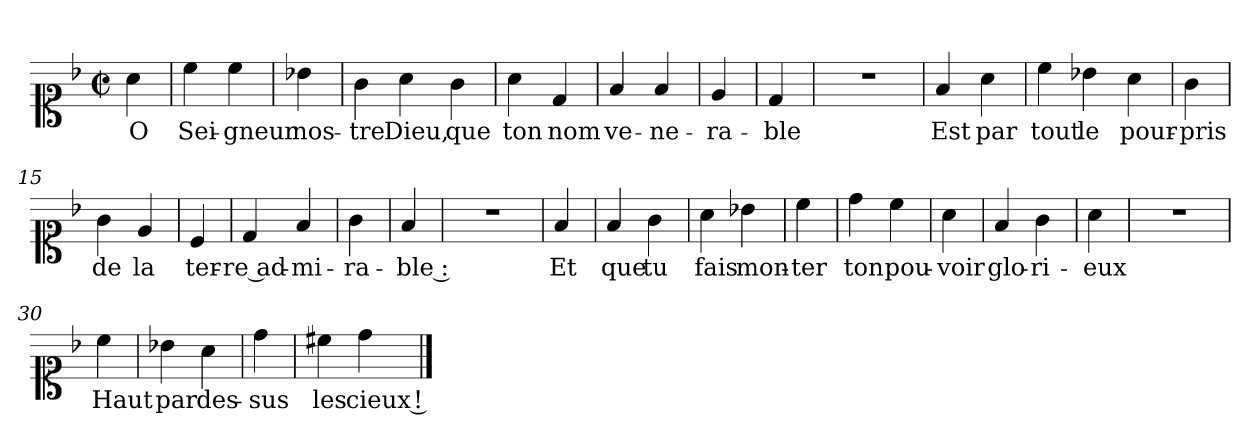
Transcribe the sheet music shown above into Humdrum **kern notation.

**kern	**text
*part1	*part1
*staff1	*staff1
*clefC1	*
*k[b-]	*
*F:	*
*M2/2	*
*met(c|)	*
=1	=1
4a	O
=2	=2
4cc	Sei-
4cc	-gneur
=3	=3
4b-X	nos-
=4	=4
4g	-tre
4a	Dieu,
4g	que
=6	=6
4a	ton
4d	nom
=7	=7
4f	ve-
4f	-ne-
=8	=8
4e	-ra-
=9	=9
4d	-ble
=10	=10
1r	.
=11	=11
4f	Est
4a	par
=12	=12
4cc	tout
4b-X	le
4a	pour-
=14	=14
4g	-pris
=15	=15
4g	de
4e	la
=16	=16
4c	ter-
=17	=17
4d	-re ad-
4f	-mi-
=18	=18
4g	-ra-
=19	=19
4f	-ble :
=20	=20
1r	.
=21	=21
4f	Et
=22	=22
4f	que
4g	tu
=23	=23
4a	fais
4b-X	mon-
=24	=24
4cc	-ter
=25	=25
4dd	ton
4cc	pou-
=26	=26
4a	-voir
=27	=27
4f	glo-
4g	-ri-
=28	=28
4a	-eux
=29	=29
1r	.
=30	=30
4cc	Haut
=31	=31
4b-X	par
4a	des-
=32	=32
4dd	-sus
=33	=33
4cc#X	les
4dd	cieux !
==	==
*-	*-
